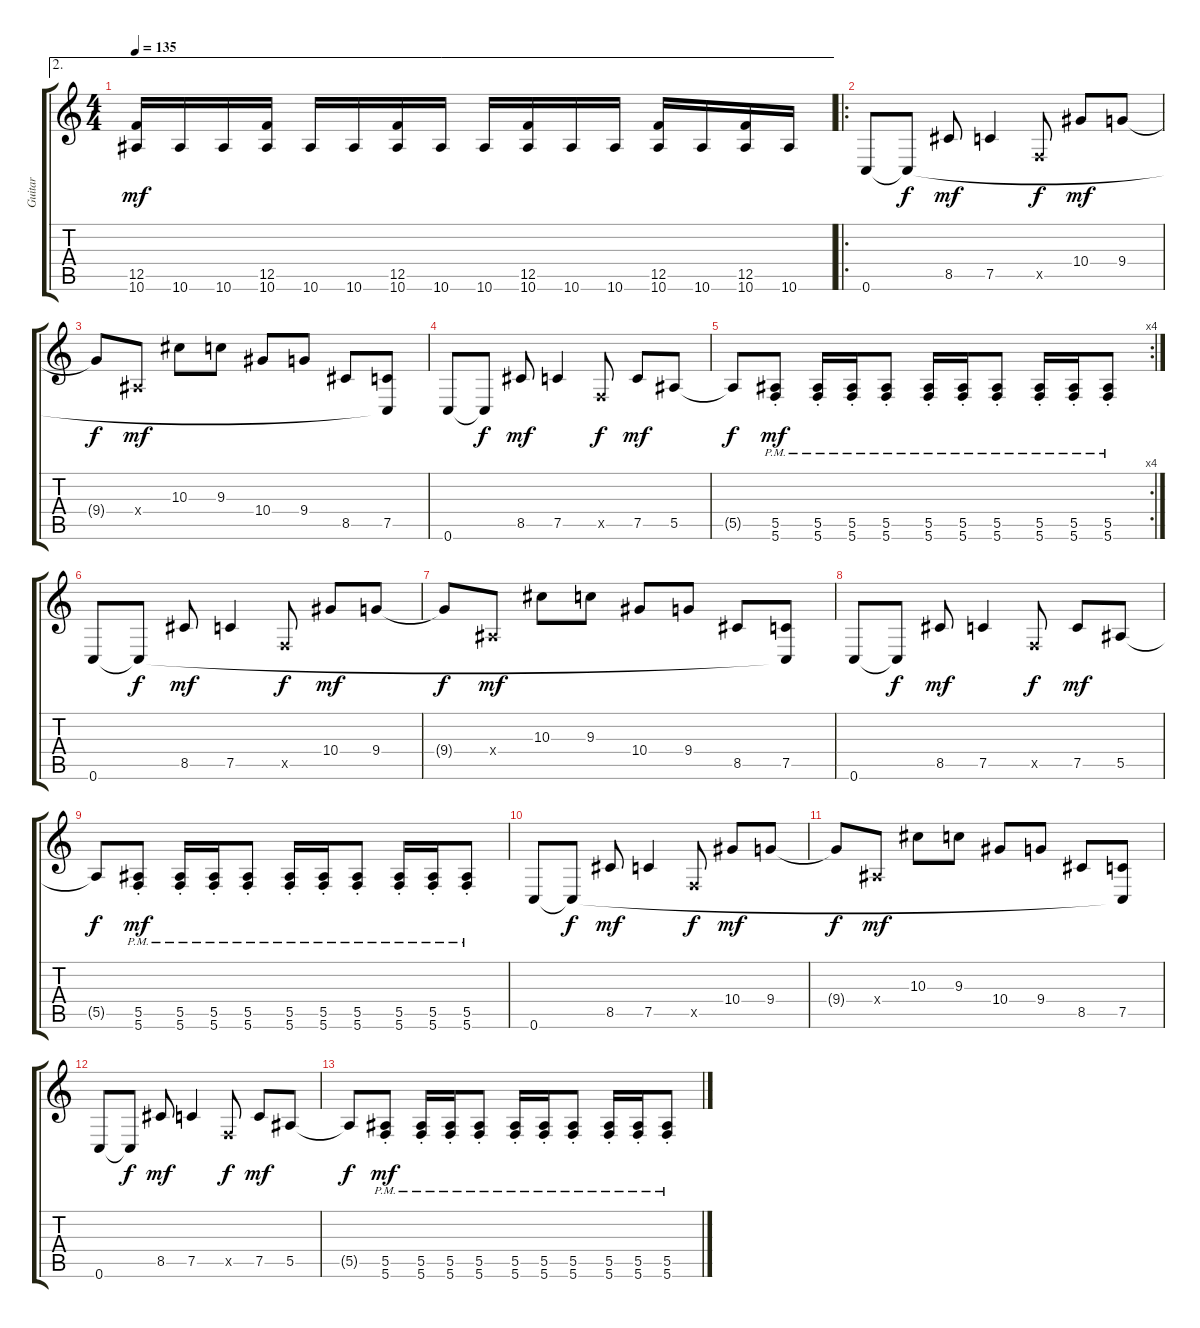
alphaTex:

\track ("Guitar" "Guitar") {instrument distortionguitar}
\staff {score tabs}
\tuning (C4 G3 Eb3 Bb2 F2 C2) {hide}
\ae 2
\ts (4 4)
\tempo 135
\clef g2
\ks c
(12.5 10.6).16{dy mf} 10.6.16 10.6.16 (12.5 10.6).16 10.6.16 10.6.16 (12.5 10.6).16 10.6.16 10.6.16 (12.5 10.6).16 10.6.16 10.6.16 (12.5 10.6).16 10.6.16 (12.5 10.6).16 10.6.16 |
\ro
0.6.8 0.6{t}.8{dy f} 8.5.8{dy mf} 7.5.4 0.5{x}.8{dy f} 10.4.8{dy mf} 9.4.8 |
9.4{t}.8{dy f} 0.4{x}.8{dy mf} 10.3.8 9.3.8 10.4.8 9.4.8 8.5.8 (7.5 0.6{t}).8 |
0.6.8 0.6{t}.8{dy f} 8.5.8{dy mf} 7.5.4 0.5{x}.8{dy f} 7.5.8{dy mf} 5.5.8 |
\rc 4
5.5{t}.8{dy f} (5.5{pm} 5.6{pm st}).8{dy mf} (5.5{pm} 5.6{pm st}).16 (5.5{pm} 5.6{pm st}).16 (5.5{pm} 5.6{pm st}).8 (5.5{pm} 5.6{pm st}).16 (5.5{pm} 5.6{pm st}).16 (5.5{pm} 5.6{pm st}).8 (5.5{pm} 5.6{pm st}).16 (5.5{pm} 5.6{pm st}).16 (5.5{pm} 5.6{pm st}).8 |
0.6.8 0.6{t}.8{dy f} 8.5.8{dy mf} 7.5.4 0.5{x}.8{dy f} 10.4.8{dy mf} 9.4.8 |
9.4{t}.8{dy f} 0.4{x}.8{dy mf} 10.3.8 9.3.8 10.4.8 9.4.8 8.5.8 (7.5 0.6{t}).8 |
0.6.8 0.6{t}.8{dy f} 8.5.8{dy mf} 7.5.4 0.5{x}.8{dy f} 7.5.8{dy mf} 5.5.8 |
5.5{t}.8{dy f} (5.5{pm} 5.6{pm st}).8{dy mf} (5.5{pm} 5.6{pm st}).16 (5.5{pm} 5.6{pm st}).16 (5.5{pm} 5.6{pm st}).8 (5.5{pm} 5.6{pm st}).16 (5.5{pm} 5.6{pm st}).16 (5.5{pm} 5.6{pm st}).8 (5.5{pm} 5.6{pm st}).16 (5.5{pm} 5.6{pm st}).16 (5.5{pm} 5.6{pm st}).8 |
0.6.8 0.6{t}.8{dy f} 8.5.8{dy mf} 7.5.4 0.5{x}.8{dy f} 10.4.8{dy mf} 9.4.8 |
9.4{t}.8{dy f} 0.4{x}.8{dy mf} 10.3.8 9.3.8 10.4.8 9.4.8 8.5.8 (7.5 0.6{t}).8 |
0.6.8 0.6{t}.8{dy f} 8.5.8{dy mf} 7.5.4 0.5{x}.8{dy f} 7.5.8{dy mf} 5.5.8 |
5.5{t}.8{dy f} (5.5{pm} 5.6{pm st}).8{dy mf} (5.5{pm} 5.6{pm st}).16 (5.5{pm} 5.6{pm st}).16 (5.5{pm} 5.6{pm st}).8 (5.5{pm} 5.6{pm st}).16 (5.5{pm} 5.6{pm st}).16 (5.5{pm} 5.6{pm st}).8 (5.5{pm} 5.6{pm st}).16 (5.5{pm} 5.6{pm st}).16 (5.5{pm} 5.6{pm st}).8
